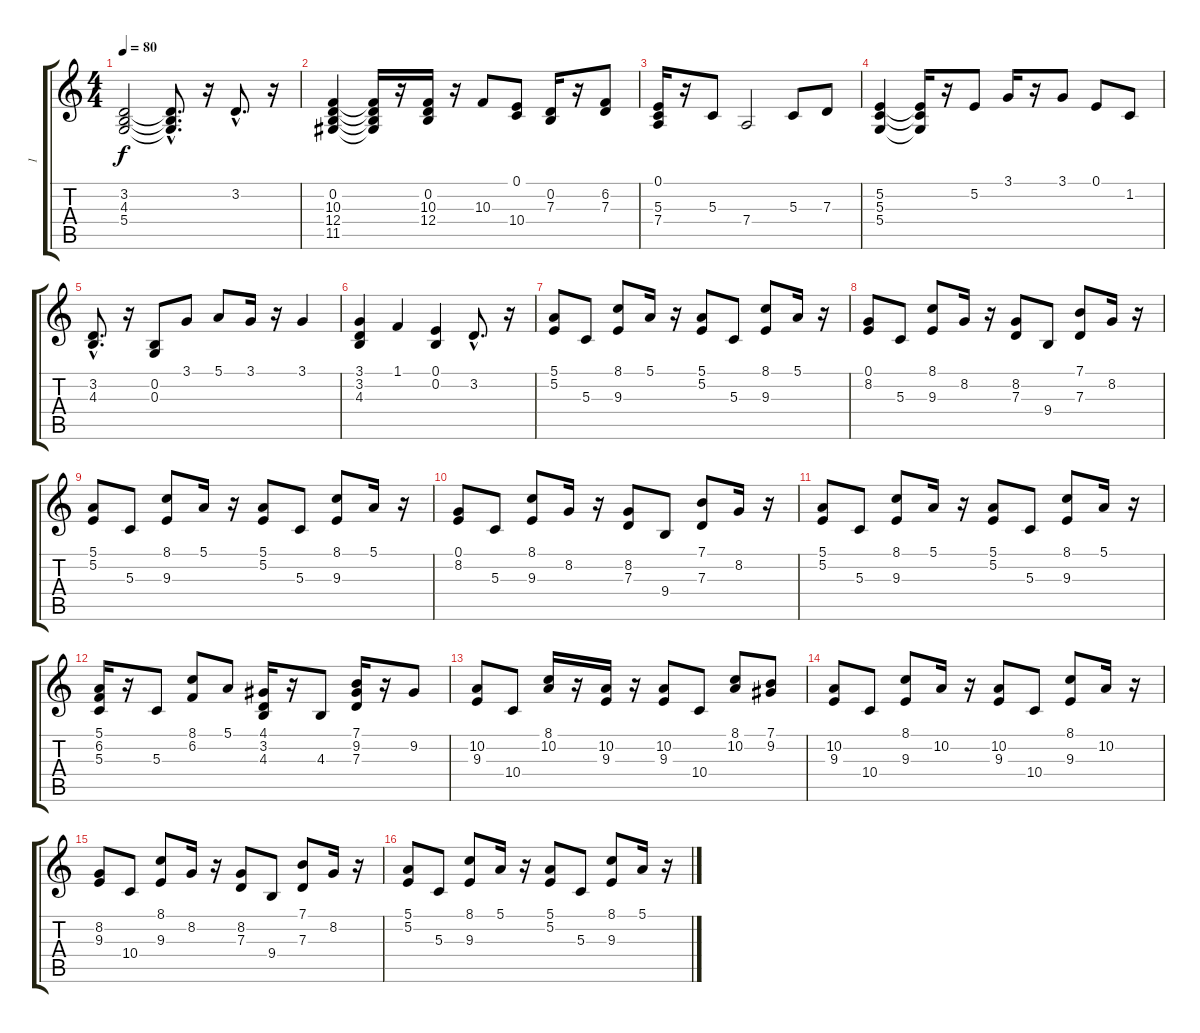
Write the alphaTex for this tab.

\track ("1" "1") {instrument stringensemble1}
\staff {score tabs}
\tuning (E4 B3 G3 D3 A2 E2) {hide}
\ts (4 4)
\tempo 80
\clef g2
\ks c
(3.2 4.3 5.4).2{dy f} (3.2{hac t} 4.3{hac t} 5.4{hac t}).8{d} r.16 3.2{hac}.8{d} r.16 |
(0.2 10.3 12.4 11.5).4 (0.2{t} 10.3{t} 12.4{t} 11.5{t}).16 r.16 (0.2 10.3 12.4).16 r.16 10.3.8 (0.1 10.4).8 (0.2 7.3).16 r.16 (6.2 7.3).8 |
(0.1 5.3 7.4).16 r.16 5.3.8 7.4.2 5.3.8 7.3.8 |
(5.2 5.3 5.4).4 (5.2{t} 5.3{t} 5.4{t}).16 r.16 5.2.8 3.1.16 r.16 3.1.8 0.1.8 1.2.8 |
(3.2{hac} 4.3{hac}).8{d} r.16 (0.2 0.3).8 3.1.8 5.1.8 3.1.16 r.16 3.1.4 |
(3.1 3.2 4.3).4 1.1.4 (0.1 0.2).4 3.2{hac}.8{d} r.16 |
(5.1 5.2).8 5.3.8 (8.1 9.3).8 5.1.16 r.16 (5.1 5.2).8 5.3.8 (8.1 9.3).8 5.1.16 r.16 |
(0.1 8.2).8 5.3.8 (8.1 9.3).8 8.2.16 r.16 (8.2 7.3).8 9.4.8 (7.1 7.3).8 8.2.16 r.16 |
(5.1 5.2).8 5.3.8 (8.1 9.3).8 5.1.16 r.16 (5.1 5.2).8 5.3.8 (8.1 9.3).8 5.1.16 r.16 |
(0.1 8.2).8 5.3.8 (8.1 9.3).8 8.2.16 r.16 (8.2 7.3).8 9.4.8 (7.1 7.3).8 8.2.16 r.16 |
(5.1 5.2).8 5.3.8 (8.1 9.3).8 5.1.16 r.16 (5.1 5.2).8 5.3.8 (8.1 9.3).8 5.1.16 r.16 |
(5.1 6.2 5.3).16 r.16 5.3.8 (8.1 6.2).8 5.1.8 (4.1 3.2 4.3).16 r.16 4.3.8 (7.1 9.2 7.3).16 r.16 9.2.8 |
(10.2 9.3).8 10.4.8 (8.1 10.2).16 r.16 (10.2 9.3).16 r.16 (10.2 9.3).8 10.4.8 (8.1 10.2).8 (7.1 9.2).8 |
(10.2 9.3).8 10.4.8 (8.1 9.3).8 10.2.16 r.16 (10.2 9.3).8 10.4.8 (8.1 9.3).8 10.2.16 r.16 |
(8.2 9.3).8 10.4.8 (8.1 9.3).8 8.2.16 r.16 (8.2 7.3).8 9.4.8 (7.1 7.3).8 8.2.16 r.16 |
(5.1 5.2).8 5.3.8 (8.1 9.3).8 5.1.16 r.16 (5.1 5.2).8 5.3.8 (8.1 9.3).8 5.1.16 r.16
